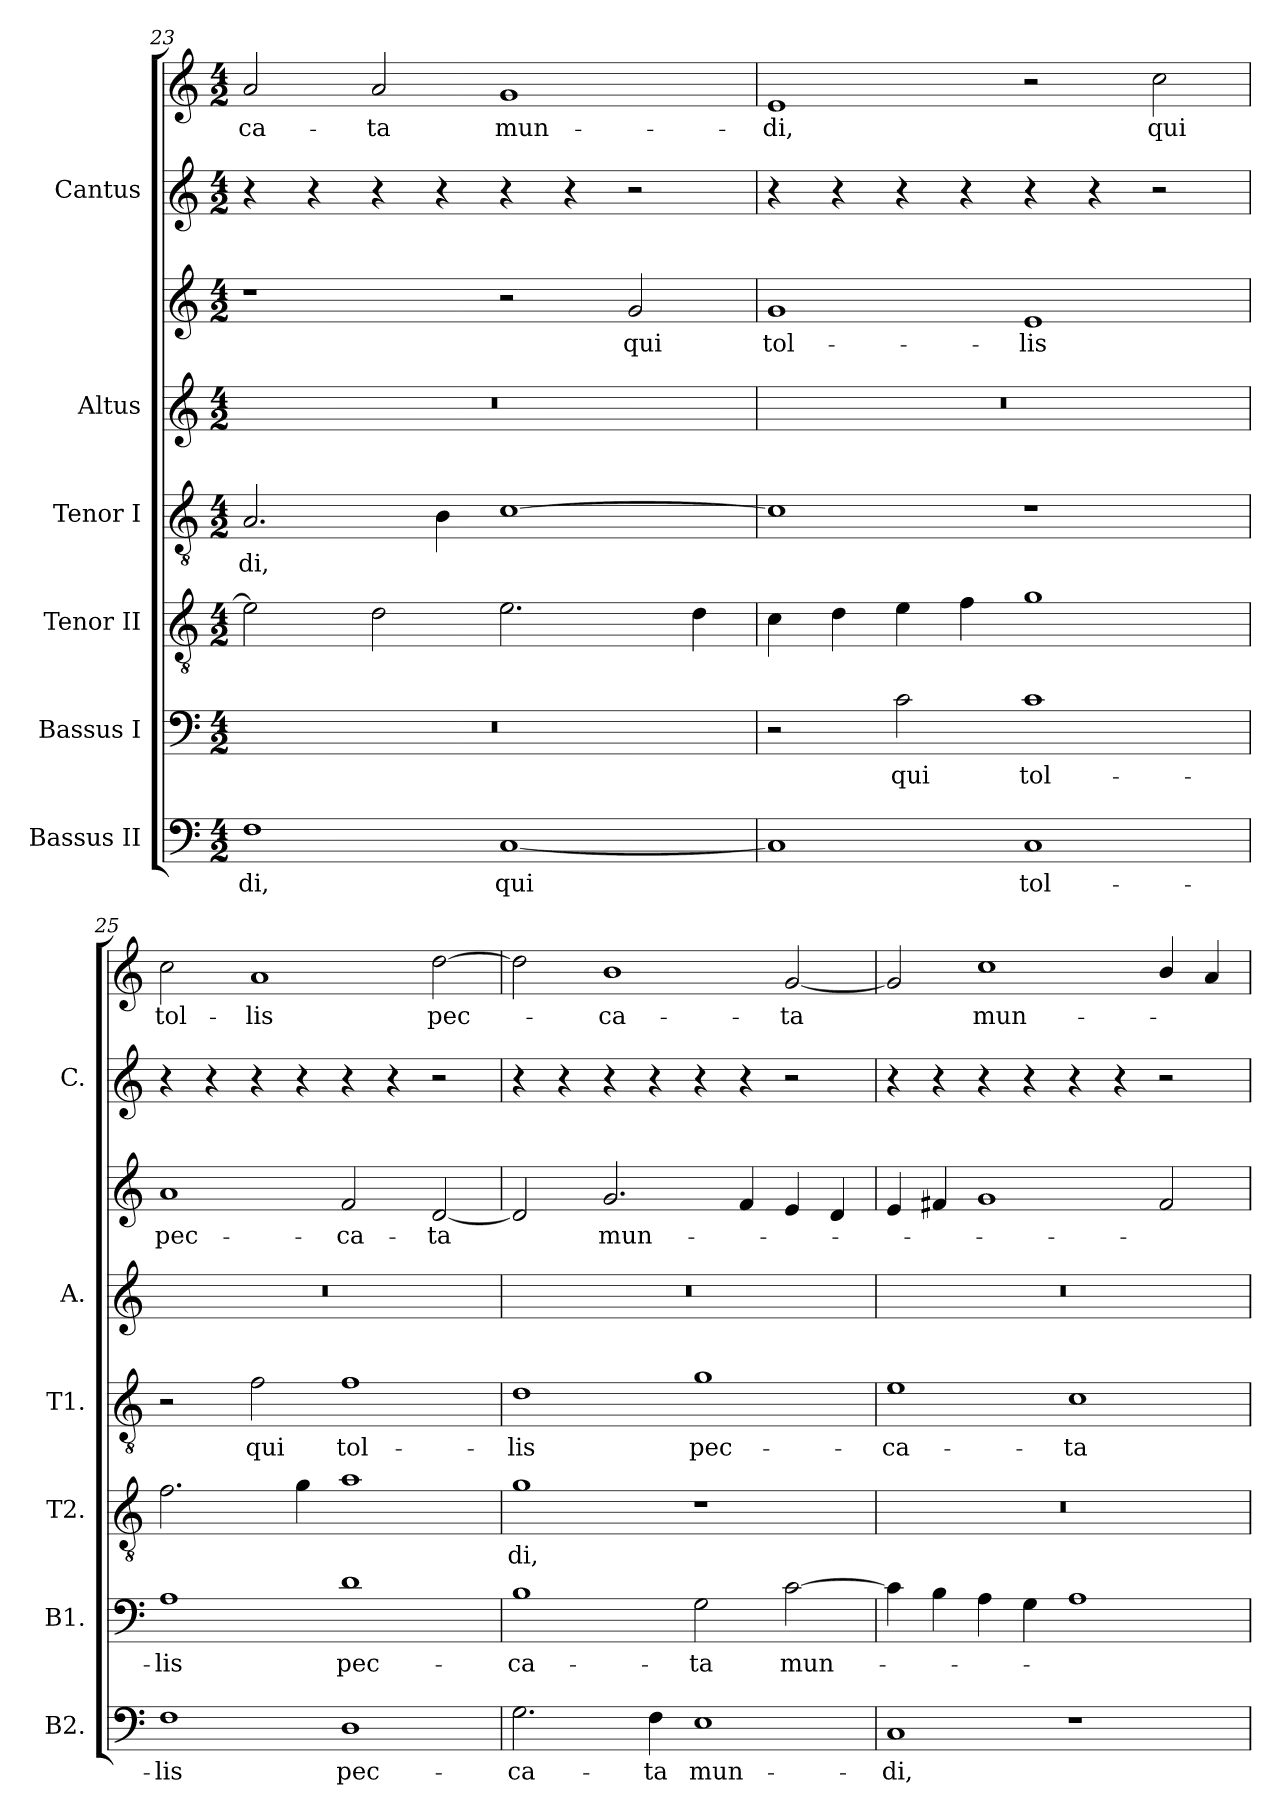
**kern	**text	**kern	**text	**kern	**text	**kern	**text	**kern	**kern	**text	**kern	**kern	**text
*part6	*part6	*part5	*part5	*part4	*part4	*part3	*part3	*part2	*part2	*part2	*part1	*part1	*part1
*staff8	*staff8	*staff7	*staff7	*staff6	*staff6	*staff5	*staff5	*staff4	*staff3	*staff3	*staff2	*staff1	*staff1
*I"Bassus II	*	*I"Bassus I	*	*I"Tenor II	*	*I"Tenor I	*	*I"Altus	*	*	*I"Cantus	*	*
*I'B2.	*	*I'B1.	*	*I'T2.	*	*I'T1.	*	*I'A.	*	*	*I'C.	*	*
*clefF4	*	*clefF4	*	*clefGv2	*	*clefGv2	*	*clefG2	*clefG2	*	*clefG2	*clefG2	*
*	*	*	*	*ITrd7c12	*	*ITrd7c12	*	*	*	*	*	*	*
*k[]	*	*k[]	*	*k[]	*	*k[]	*	*k[]	*k[]	*	*k[]	*k[]	*
*C:	*	*C:	*	*C:	*	*C:	*	*C:	*C:	*	*C:	*C:	*
*M4/2	*	*M4/2	*	*M4/2	*	*M4/2	*	*M4/2	*M4/2	*	*M4/2	*M4/2	*
=23	=23	=23	=23	=23	=23	=23	=23	=23	=23	=23	=23	=23	=23
!	!LO:LY:b:color=#000000	!LO:N:vis=1	!	!	!	!	!	!	!	!	!	!	!
!	!	!	!	!	!	!	!LO:LY:b:color=#000000	!LO:N:vis=1	!	!	!	!	!
!	!	!	!	!	!	!	!	!	!	!	!	!	!LO:LY:b:color=#000000
1Fi	-di,	0r	.	2Ei\]	.	2.AAi/	-di,	0r	1r	.	4r	2ai/	-ca-
.	.	.	.	.	.	.	.	.	.	.	4r	.	.
!	!	!	!	!	!	!	!	!	!	!	!	!	!LO:LY:b:color=#000000
.	.	.	.	2Di\	.	.	.	.	.	.	4r	2ai/	-ta
.	.	.	.	.	.	4BBi\	.	.	.	.	4r	.	.
!	!LO:LY:b:color=#000000	!	!	!	!	!	!	!	!	!	!	!	!
!	!	!	!	!	!	!	!	!	!	!	!	!	!LO:LY:b:color=#000000
[1Ci	qui	.	.	2.Ei\	.	[1Ci	.	.	2r	.	4r	1gi	mun-
.	.	.	.	.	.	.	.	.	.	.	4r	.	.
!	!	!	!	!	!	!	!	!	!	!LO:LY:b:color=#000000	!	!	!
.	.	.	.	.	.	.	.	.	2gi/	qui	2r	.	.
.	.	.	.	4Di\	.	.	.	.	.	.	.	.	.
=24	=24	=24	=24	=24	=24	=24	=24	=24	=24	=24	=24	=24	=24
!	!	!	!	!	!	!	!	!LO:N:vis=1	!	!	!	!	!
!	!	!	!	!	!	!	!	!	!	!LO:LY:b:color=#000000	!	!	!
!	!	!	!	!	!	!	!	!	!	!	!	!	!LO:LY:b:color=#000000
1Ci]	.	2r	.	4Ci\	.	1Ci]	.	0r	1gi	tol-	4r	1ei	-di,
.	.	.	.	4Di\	.	.	.	.	.	.	4r	.	.
!	!	!	!LO:LY:b:color=#000000	!	!	!	!	!	!	!	!	!	!
.	.	2ci\	qui	4Ei\	.	.	.	.	.	.	4r	.	.
.	.	.	.	4Fi\	.	.	.	.	.	.	4r	.	.
!	!LO:LY:b:color=#000000	!	!	!	!	!	!	!	!	!	!	!	!
!	!	!	!LO:LY:b:color=#000000	!	!	!	!	!	!	!	!	!	!
!	!	!	!	!	!	!	!	!	!	!LO:LY:b:color=#000000	!	!	!
1Ci	tol-	1ci	tol-	1Gi	.	1r	.	.	1ei	-lis	4r	2r	.
.	.	.	.	.	.	.	.	.	.	.	4r	.	.
!	!	!	!	!	!	!	!	!	!	!	!	!	!LO:LY:b:color=#000000
.	.	.	.	.	.	.	.	.	.	.	2r	2cci\	qui
!!LO:PB:g=z
=25	=25	=25	=25	=25	=25	=25	=25	=25	=25	=25	=25	=25	=25
!	!LO:LY:b:color=#000000	!	!	!	!	!	!	!	!	!	!	!	!
!	!	!	!LO:LY:b:color=#000000	!	!	!	!	!LO:N:vis=1	!	!	!	!	!
!	!	!	!	!	!	!	!	!	!	!LO:LY:b:color=#000000	!	!	!
!	!	!	!	!	!	!	!	!	!	!	!	!	!LO:LY:b:color=#000000
1Fi	-lis	1Ai	-lis	2.Fi\	.	2r	.	0r	1ai	pec-	4r	2cci\	tol-
.	.	.	.	.	.	.	.	.	.	.	4r	.	.
!	!	!	!	!	!	!	!LO:LY:b:color=#000000	!	!	!	!	!	!
!	!	!	!	!	!	!	!	!	!	!	!	!	!LO:LY:b:color=#000000
.	.	.	.	.	.	2Fi\	qui	.	.	.	4r	1ai	-lis
.	.	.	.	4Gi\	.	.	.	.	.	.	4r	.	.
!	!LO:LY:b:color=#000000	!	!	!	!	!	!	!	!	!	!	!	!
!	!	!	!LO:LY:b:color=#000000	!	!	!	!	!	!	!	!	!	!
!	!	!	!	!	!	!	!LO:LY:b:color=#000000	!	!	!	!	!	!
!	!	!	!	!	!	!	!	!	!	!LO:LY:b:color=#000000	!	!	!
1Di	pec-	1di	pec-	1Ai	.	1Fi	tol-	.	2fi/	-ca-	4r	.	.
.	.	.	.	.	.	.	.	.	.	.	4r	.	.
!	!	!	!	!	!	!	!	!	!	!LO:LY:b:color=#000000	!	!	!
!	!	!	!	!	!	!	!	!	!	!	!	!	!LO:LY:b:color=#000000
.	.	.	.	.	.	.	.	.	[2di/	-ta	2r	[2ddi\	pec-
=26	=26	=26	=26	=26	=26	=26	=26	=26	=26	=26	=26	=26	=26
!	!LO:LY:b:color=#000000	!	!	!	!	!	!	!	!	!	!	!	!
!	!	!	!LO:LY:b:color=#000000	!	!	!	!	!	!	!	!	!	!
!	!	!	!	!	!LO:LY:b:color=#000000	!	!	!	!	!	!	!	!
!	!	!	!	!	!	!	!LO:LY:b:color=#000000	!LO:N:vis=1	!	!	!	!	!
2.Gi\	-ca-	1Bi	-ca-	1Gi	-di,	1Di	-lis	0r	2di/]	.	4r	2ddi\]	.
.	.	.	.	.	.	.	.	.	.	.	4r	.	.
!	!	!	!	!	!	!	!	!	!	!LO:LY:b:color=#000000	!	!	!
!	!	!	!	!	!	!	!	!	!	!	!	!	!LO:LY:b:color=#000000
.	.	.	.	.	.	.	.	.	2.gi/	mun-	4r	1bi	-ca-
!	!LO:LY:b:color=#000000	!	!	!	!	!	!	!	!	!	!	!	!
4Fi\	-ta	.	.	.	.	.	.	.	.	.	4r	.	.
!	!LO:LY:b:color=#000000	!	!	!	!	!	!	!	!	!	!	!	!
!	!	!	!LO:LY:b:color=#000000	!	!	!	!	!	!	!	!	!	!
!	!	!	!	!	!	!	!LO:LY:b:color=#000000	!	!	!	!	!	!
1Ei	mun-	2Gi\	-ta	1r	.	1Gi	pec-	.	.	.	4r	.	.
.	.	.	.	.	.	.	.	.	4fi/	.	4r	.	.
!	!	!	!LO:LY:b:color=#000000	!	!	!	!	!	!	!	!	!	!
!	!	!	!	!	!	!	!	!	!	!	!	!	!LO:LY:b:color=#000000
.	.	[2ci\	mun-	.	.	.	.	.	4ei/	.	2r	[2gi/	-ta
.	.	.	.	.	.	.	.	.	4di/	.	.	.	.
=27	=27	=27	=27	=27	=27	=27	=27	=27	=27	=27	=27	=27	=27
!	!LO:LY:b:color=#000000	!	!	!LO:N:vis=1	!	!	!	!	!	!	!	!	!
!	!	!	!	!	!	!	!LO:LY:b:color=#000000	!LO:N:vis=1	!	!	!	!	!
1Ci	-di,	4ci\]	.	0r	.	1Ei	-ca-	0r	4ei/	.	4r	2gi/]	.
.	.	4Bi\	.	.	.	.	.	.	4f#Xi/	.	4r	.	.
!	!	!	!	!	!	!	!	!	!	!	!	!	!LO:LY:b:color=#000000
.	.	4Ai\	.	.	.	.	.	.	1gi	.	4r	1cci	mun-
.	.	4Gi\	.	.	.	.	.	.	.	.	4r	.	.
!	!	!	!	!	!	!	!LO:LY:b:color=#000000	!	!	!	!	!	!
1r	.	1Ai	.	.	.	1Ci	-ta	.	.	.	4r	.	.
.	.	.	.	.	.	.	.	.	.	.	4r	.	.
.	.	.	.	.	.	.	.	.	2f#i/	.	2r	4bi/	.
.	.	.	.	.	.	.	.	.	.	.	.	4ai/	.
=	=	=	=	=	=	=	=	=	=	=	=	=	=
*-	*-	*-	*-	*-	*-	*-	*-	*-	*-	*-	*-	*-	*-
